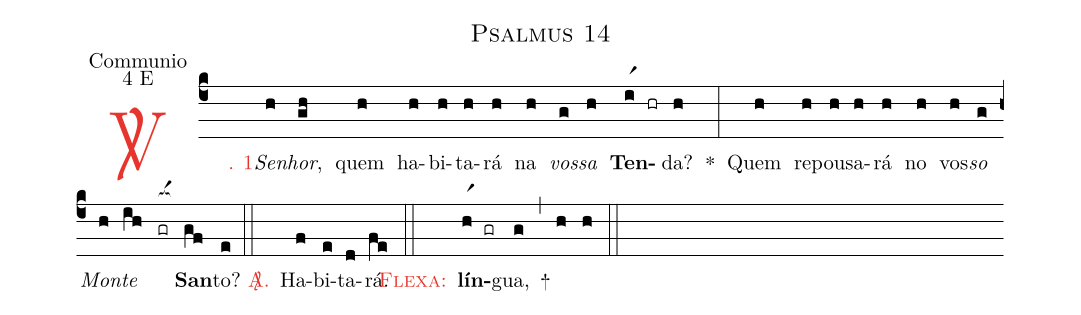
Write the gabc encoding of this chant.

name: Psalmus 14;
office-part: Communio;
mode: 4;
mode-differentia: E;
%%
(c4)

<c><sp>V/</sp>. 1.</c>() <i>Se</i>(h)<i>nhor</i>,(gh) quem(h) ha(h)bi(h)ta(h)rá(h) na(h) <i>vos</i>(g)<i>sa</i>(h) <b>Ten</b>(ir1 hr)da?(h) *(:) Quem(h) re(h)pou(h)sa(h)rá(h) no(h) vos(h)<i>so</i>(g) <i>Mon</i>(h)<i>te</i>(ih) <nlba>(gr[ocba:1{])<b>San</b></nlba>(gf[ocba:0}])to?(e)

(::)

<nlba><c><sp>A/</sp>.</c>() Ha</nlba>(f)bi(e)ta(d)rá.(fe)

(::)

<c><sc>Flexa</sc>:</c>() <b>lín</b>(hr1 gr)gua,(g) +(,) (h) (h)

(::)
